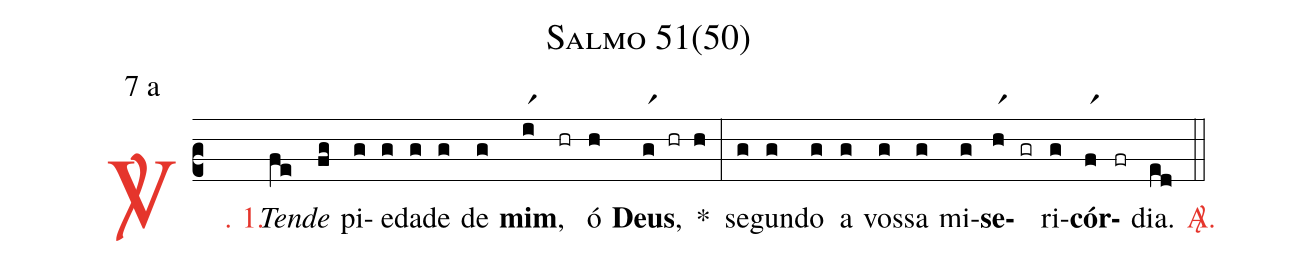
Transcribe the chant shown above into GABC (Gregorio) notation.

name: Salmo 51(50);
mode: 7;
mode-differentia: a;
%%
(c2)

<c><sp>V/</sp>. 1.</c>() <i>Ten</i>(fe)<i>de</i>(fg) pi(g)e(g)da(g)de(g) de(g) <b>mim</b>,(ir1)(hr) ó(h) <b>Deus</b>,(gr1 hr h) *(:) se(g)gun(g)do(g) a(g) vos(g)sa(g) mi(g)<b>se</b>(hr1)(gr)ri(g)<b>cór</b>(fr1)(fr)dia.(ed)

<c><sp>A/</sp>.</c>(::)
